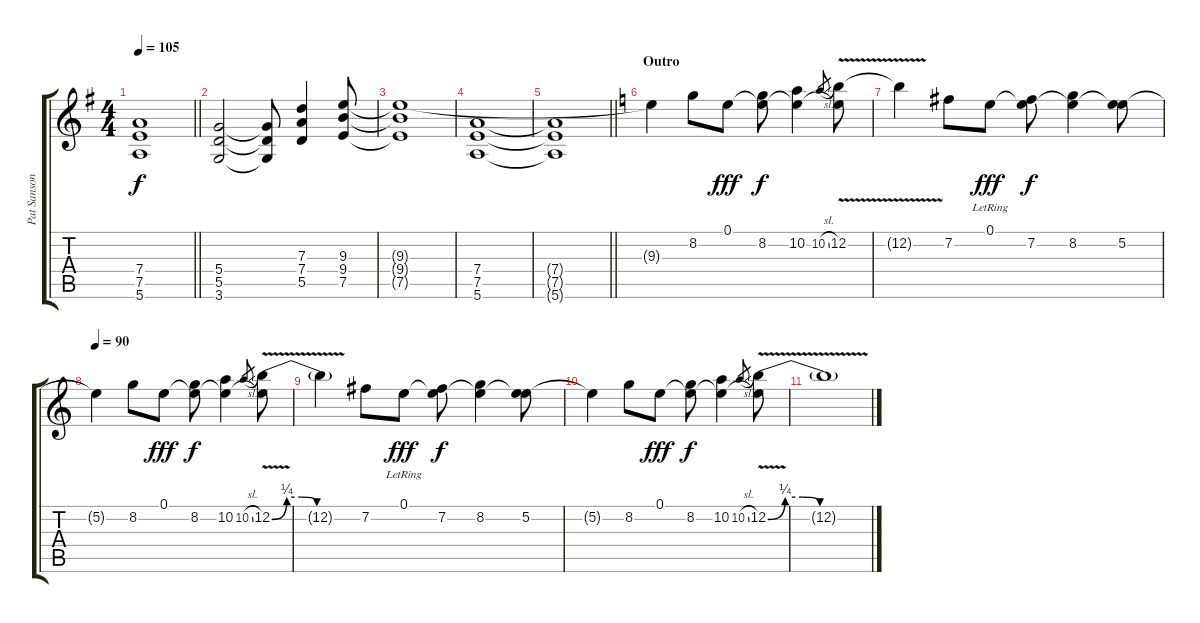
\track ("Pat Sansone" "Pat Sanson") {mute instrument electricguitarclean}
\staff {score tabs}
\tuning (E4 B3 G3 D3 A2 E2) {hide}
\ts (4 4)
\tempo 105
\clef g2
\barLineRight lightlight
\ks g
(7.4{t} 7.5{t} 5.6{t}).1{dy f} |
(5.4 5.5 3.6).2 (5.4{t} 5.5{t} 3.6{t}).8 (7.3 7.4 5.5).4 (9.3 9.4 7.5).8 |
(9.3{t} 9.4{t} 7.5{t}).1 |
(7.4 7.5 5.6).1 |
\barLineRight lightlight
(7.4{t} 7.5{t} 5.6{t}).1 |
\section ("" "Outro")
\ks c
9.3{t}.4 8.2.8 0.1.8{dy fff} (0.1{t} 8.2).8{dy f} (0.1{t} 10.2).4 10.2{sl}.8{gr} (0.1{t} 12.2{v}).8 |
12.2{t}.4 7.2.8 0.1{lr}.8{dy fff} (0.1{t} 7.2).8{dy f} (0.1{t} 8.2).4 (0.1{t} 5.2).8 |
\tempo 90
5.2{t}.4 8.2.8 0.1.8{dy fff} (0.1{t} 8.2).8{dy f} (0.1{t} 10.2).4 10.2{sl}.8{gr} (0.1{t} 12.2{be (custom 0 0 10 1 20 1 30 0 60 0) v}).8 |
12.2{t}.4 7.2.8 0.1{lr}.8{dy fff} (0.1{t} 7.2).8{dy f} (0.1{t} 8.2).4 (0.1{t} 5.2).8 |
5.2{t}.4 8.2.8 0.1.8{dy fff} (0.1{t} 8.2).8{dy f} (0.1{t} 10.2).4 10.2{sl}.8{gr} (0.1{t} 12.2{be (custom 0 0 10 1 20 1 30 0 60 0) v}).8 |
12.2{t}.1
